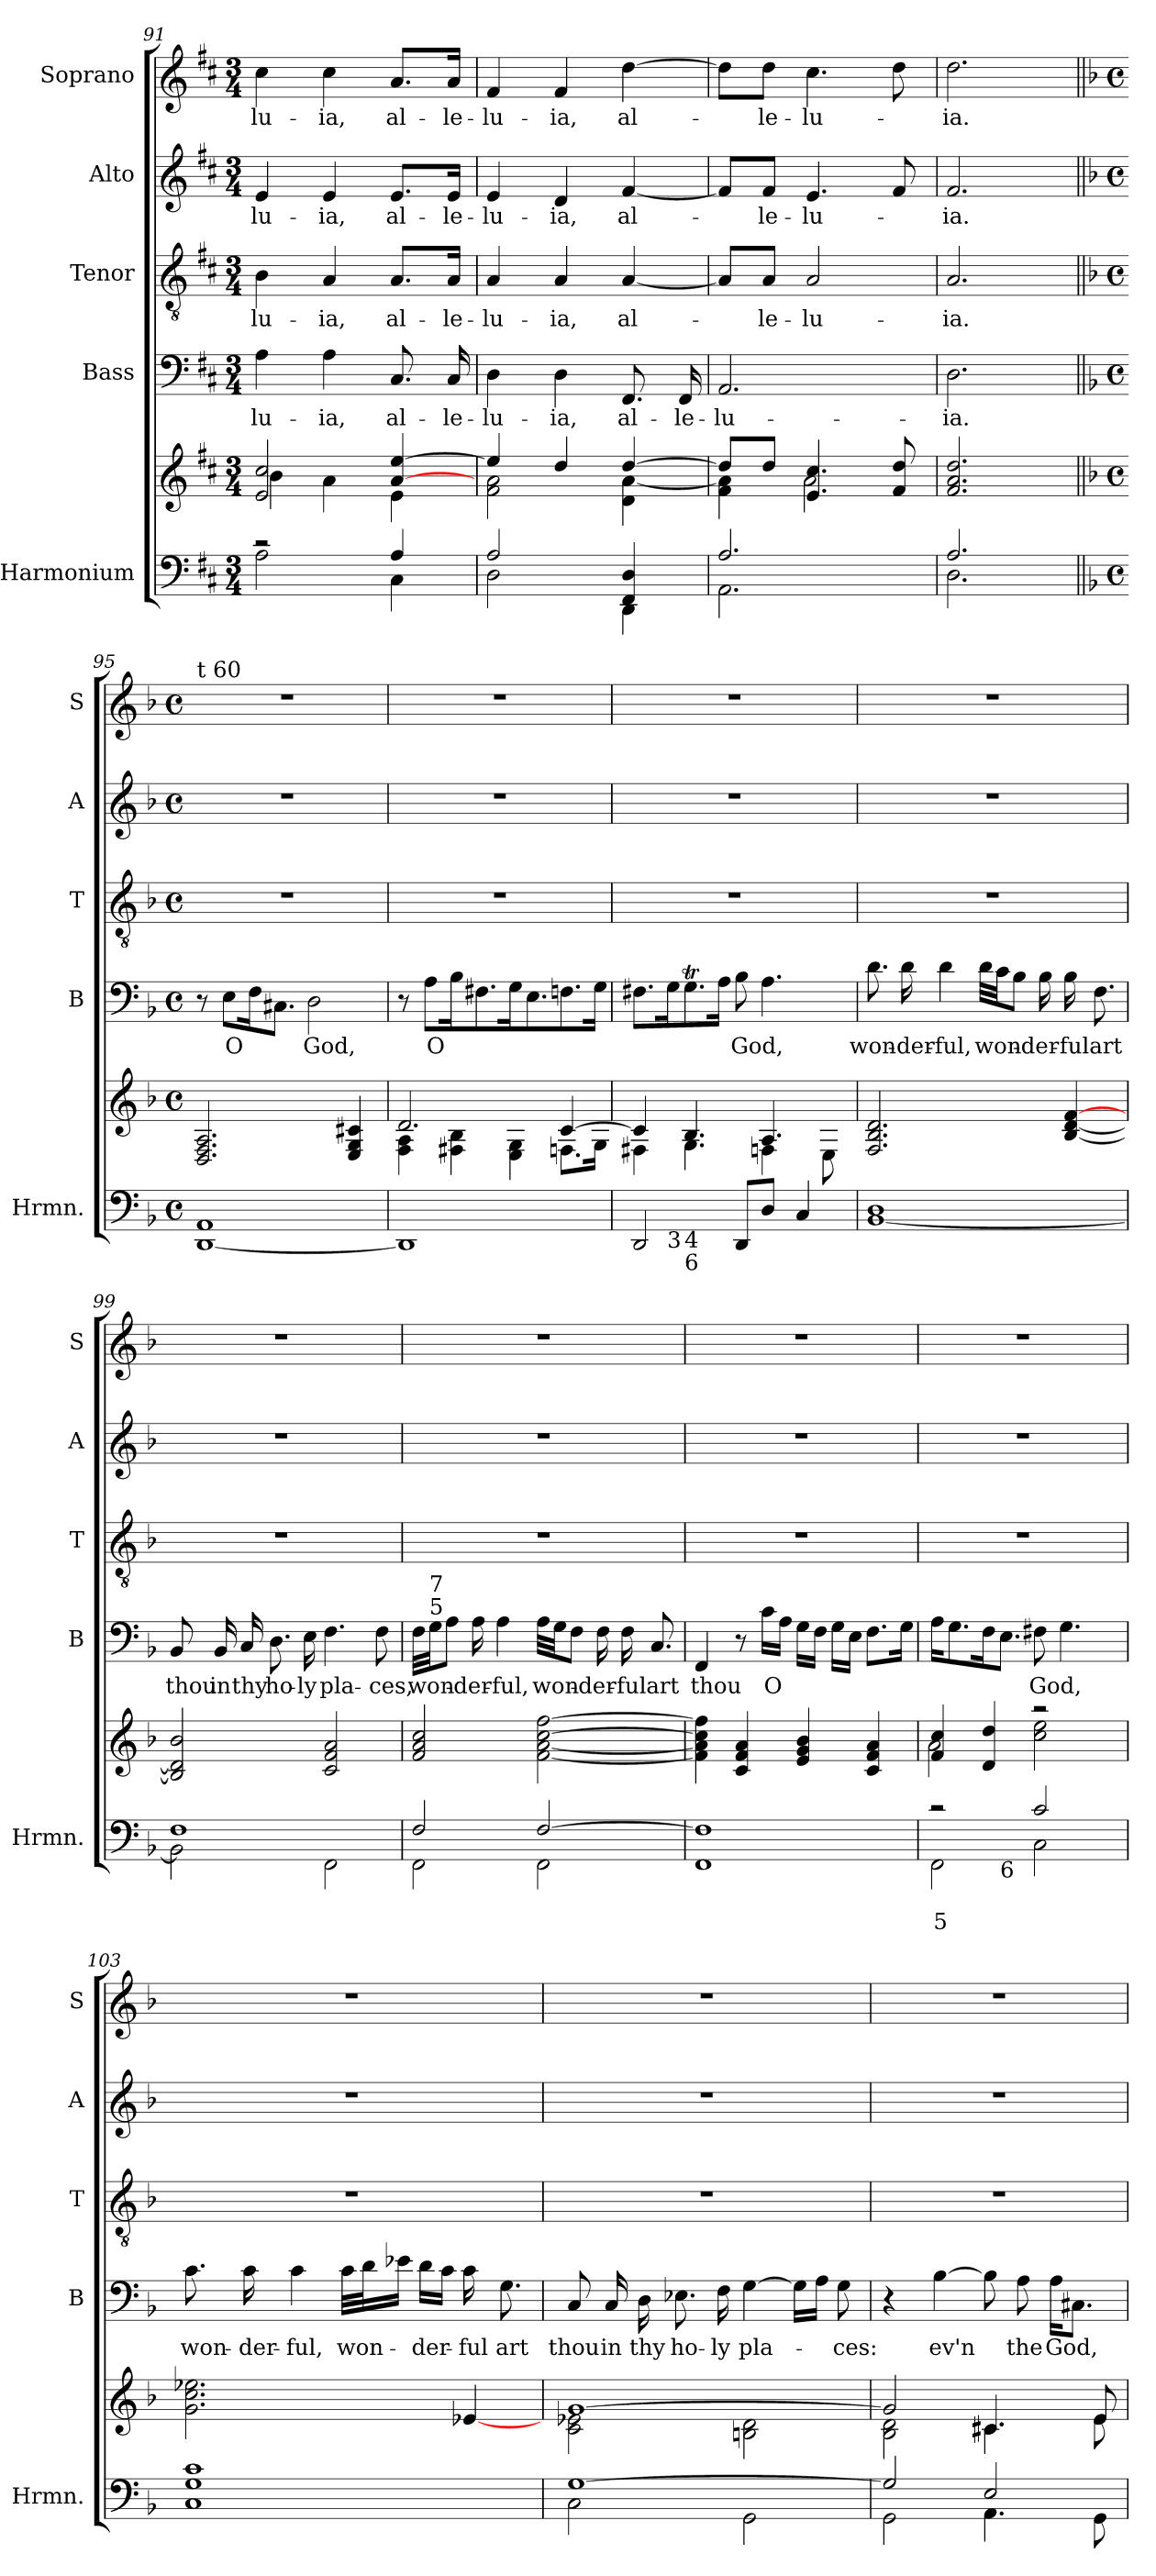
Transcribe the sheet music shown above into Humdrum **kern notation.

**kern	**text	**text	**kern	**kern	**text	**kern	**text	**kern	**text	**kern	**text
*part5	*part5	*part5	*part5	*part4	*part4	*part3	*part3	*part2	*part2	*part1	*part1
*staff6	*staff6	*staff6	*staff5	*staff4	*staff4	*staff3	*staff3	*staff2	*staff2	*staff1	*staff1
*I"Harmonium	*	*	*	*I"Bass	*	*I"Tenor	*	*I"Alto	*	*I"Soprano	*
*I'Hrmn.	*	*	*	*I'B	*	*I'T	*	*I'A	*	*I'S	*
*clefF4	*	*	*clefG2	*clefF4	*	*clefGv2	*	*clefG2	*	*clefG2	*
*k[f#c#]	*	*	*k[f#c#]	*k[f#c#]	*	*k[f#c#]	*	*k[f#c#]	*	*k[f#c#]	*
*D:	*	*	*D:	*D:	*	*D:	*	*D:	*	*D:	*
*M3/4	*	*	*M3/4	*M3/4	*	*M3/4	*	*M3/4	*	*M3/4	*
=91	=91	=91	=91	=91	=91	=91	=91	=91	=91	=91	=91
*^	*	*	*^	*	*	*	*	*	*	*	*
!	!	!	!	!	!	!	!LO:LY:b	!	!LO:LY:b	!	!LO:LY:b	!	!LO:LY:b
2rc	2A\	.	.	2e/ 2cc#/	4b\	4A\	-lu-	4B\	-lu-	4e/	-lu-	4cc#\	-lu-
!	!	!	!	!	!	!	!LO:LY:b	!	!LO:LY:b	!	!LO:LY:b	!	!LO:LY:b
.	.	.	.	.	4a\	4A\	-ia,	4A/	-ia,	4e/	-ia,	4cc#\	-ia,
!	!	!	!	!	!	!	!LO:LY:b	!	!LO:LY:b	!	!LO:LY:b	!	!LO:LY:b
4A/	4C#\	.	.	[>4a/ [>4ee/	4e\	8.C#/	al-	8.A/L	al-	8.e/L	al-	8.a/L	al-
!	!	!	!	!	!	!	!LO:LY:b	!	!LO:LY:b	!	!LO:LY:b	!	!LO:LY:b
.	.	.	.	.	.	16C#/	-le-	16A/Jk	-le-	16e/Jk	-le-	16a/Jk	-le-
!!LO:LB:g=z
=92	=92	=92	=92	=92	=92	=92	=92	=92	=92	=92	=92	=92	=92
!	!	!	!	!	!	!	!LO:LY:b	!	!LO:LY:b	!	!LO:LY:b	!	!LO:LY:b
2A/	2D\	.	.	4ee/]	2f#\ 2a\	4D\	-lu-	4A/	-lu-	4e/	-lu-	4f#/	-lu-
!	!	!	!	!	!	!	!LO:LY:b	!	!LO:LY:b	!	!LO:LY:b	!	!LO:LY:b
.	.	.	.	4dd/	.	4D\	-ia,	4A/	-ia,	4d/	-ia,	4f#/	-ia,
!	!	!	!	!	!	!	!LO:LY:b	!	!LO:LY:b	!	!LO:LY:b	!	!LO:LY:b
4FF#/ 4D/	4DD\	.	.	[>4dd/	4d\ [<4a\	8.FF#/	al-	[4A/	al-	[4f#/	al-	[4dd\	al-
!	!	!	!	!	!	!	!LO:LY:b	!	!	!	!	!	!
.	.	.	.	.	.	16FF#/	-le-	.	.	.	.	.	.
=93	=93	=93	=93	=93	=93	=93	=93	=93	=93	=93	=93	=93	=93
!	!	!	!	!	!	!	!LO:LY:b	!	!	!	!	!	!
2.A/	2.AA\	.	.	8dd/L]	4f#\ 4a\]	2.AA/	-lu-	8A/L]	.	8f#/L]	.	8dd\L]	.
!	!	!	!	!	!	!	!	!	!LO:LY:b	!	!LO:LY:b	!	!LO:LY:b
.	.	.	.	8dd/J	.	.	.	8A/J	-le-	8f#/J	-le-	8dd\J	-le-
!	!	!	!	!	!	!	!	!	!LO:LY:b	!	!LO:LY:b	!	!LO:LY:b
.	.	.	.	4.e/ 4.cc#/	2a\	.	.	2A/	-lu-	4.e/	-lu-	4.cc#\	-lu-
.	.	.	.	8f#/ 8dd/	.	.	.	.	.	8f#/	.	8dd\	.
*	*	*	*	*v	*v	*	*	*	*	*	*	*	*
=94	=94	=94	=94	=94	=94	=94	=94	=94	=94	=94	=94	=94
!	!	!	!	!	!	!LO:LY:b	!	!LO:LY:b	!	!LO:LY:b	!	!LO:LY:b
2.A/	2.D\	.	.	2.f#/ 2.a/ 2.dd/	2.D\	-ia.	2.A/	-ia.	2.f#/	-ia.	2.dd\	-ia.
=95||	=95||	=95||	=95||	=95||	=95||	=95||	=95||	=95||	=95||	=95||	=95||	=95||
*k[b-]	*	*	*	*k[b-]	*k[b-]	*	*k[b-]	*	*k[b-]	*	*k[b-]	*
*F:	*	*	*	*F:	*F:	*	*F:	*	*F:	*	*F:	*
*M4/4	*	*	*	*M4/4	*M4/4	*	*M4/4	*	*M4/4	*	*M4/4	*
*met(c)	*	*	*	*met(c)	*met(c)	*	*met(c)	*	*met(c)	*	*met(c)	*
!	!	!	!	!	!	!	!	!	!	!	!LO:TX:a:t=t 60	!
1AA	[<1DD	.	.	2.D/ 2.F/ 2.A/	8r	.	1r	.	1r	.	1r	.
!	!	!	!	!	!	!LO:LY:b	!	!	!	!	!	!
.	.	.	.	.	8E\L	O	.	.	.	.	.	.
.	.	.	.	.	16F\k	.	.	.	.	.	.	.
.	.	.	.	.	8.C#X\J	.	.	.	.	.	.	.
!	!	!	!	!	!	!LO:LY:b	!	!	!	!	!	!
.	.	.	.	.	2D\	God,	.	.	.	.	.	.
.	.	.	.	4E/ 4G/ 4c#X/	.	.	.	.	.	.	.	.
*v	*v	*	*	*	*	*	*	*	*	*	*	*
=96	=96	=96	=96	=96	=96	=96	=96	=96	=96	=96	=96
*	*	*	*^	*	*	*	*	*	*	*	*
1DD]	.	.	2.d/	4F\ 4A\	8r	.	1r	.	1r	.	1r	.
!	!	!	!	!	!	!LO:LY:b	!	!	!	!	!	!
.	.	.	.	.	8A\L	O	.	.	.	.	.	.
.	.	.	.	4F#X\ 4B-\	16B-\k	.	.	.	.	.	.	.
.	.	.	.	.	8.F#X\	.	.	.	.	.	.	.
.	.	.	.	4E\ 4G\	16G\k	.	.	.	.	.	.	.
.	.	.	.	.	8.E\	.	.	.	.	.	.	.
.	.	.	[>4c/	8.Fn\L	8.Fn\	.	.	.	.	.	.	.
.	.	.	.	16G\Jk	16G\Jk	.	.	.	.	.	.	.
!!LO:PB:g=z
=97	=97	=97	=97	=97	=97	=97	=97	=97	=97	=97	=97	=97
*^	*	*	*	*	*	*	*	*	*	*	*	*
*	*^	*	*	*	*	*	*	*	*	*	*	*	*
2DD/	8.ryy	4ryy	.	.	4c/]	4F#X\	8.F#X\L	.	1r	.	1r	.	1r	.
!	!LO:TX:b:t=3	!	!	!	!	!	!	!	!	!	!	!	!	!
.	2ryy	.	.	.	.	.	16G\k	.	.	.	.	.	.	.
!	!	!LO:TX:b:t=4	!	!	!	!	!	!	!	!	!	!	!	!
!	!	!LO:TX:b:t=6	!	!	!	!	!	!	!	!	!	!	!	!
.	.	2.ryy	.	.	4.B-/	4.G\	8.GT\	.	.	.	.	.	.	.
.	.	.	.	.	.	.	16A\Jk	.	.	.	.	.	.	.
!	!	!	!	!	!	!	!	!LO:LY:b	!	!	!	!	!	!
8DD/L	.	.	.	.	.	.	8B-\	God,	.	.	.	.	.	.
8D/J	.	.	.	.	4.A/	4Fn\	4.A\	.	.	.	.	.	.	.
.	4ryy	.	.	.	.	.	.	.	.	.	.	.	.	.
4C/	.	.	.	.	.	.	.	.	.	.	.	.	.	.
.	.	.	.	.	.	8E\	.	.	.	.	.	.	.	.
.	16ryy	.	.	.	.	.	.	.	.	.	.	.	.	.
=98	=98	=98	=98	=98	=98	=98	=98	=98	=98	=98	=98	=98	=98	=98
!	!	!	!	!	!	!	!	!LO:LY:b	!	!	!	!	!	!
*	*v	*v	*	*	*	*	*	*	*	*	*	*	*	*
*	*	*	*	*v	*v	*	*	*	*	*	*	*	*
1D	[<1BB-	.	.	2.F/ 2.B-/ 2.d/	8.d\	won-	1r	.	1r	.	1r	.
!	!	!	!	!	!	!LO:LY:b	!	!	!	!	!	!
.	.	.	.	.	16d\	-der-	.	.	.	.	.	.
!	!	!	!	!	!	!LO:LY:b	!	!	!	!	!	!
.	.	.	.	.	4d\	-ful,	.	.	.	.	.	.
!	!	!	!	!	!	!LO:LY:b	!	!	!	!	!	!
.	.	.	.	.	32d\LLL	won-	.	.	.	.	.	.
.	.	.	.	.	32c\JJ	.	.	.	.	.	.	.
.	.	.	.	.	8B-\J	.	.	.	.	.	.	.
!	!	!	!	!	!	!LO:LY:b	!	!	!	!	!	!
.	.	.	.	.	16B-\	-der-	.	.	.	.	.	.
!	!	!	!	!	!	!LO:LY:b	!	!	!	!	!	!
.	.	.	.	[4B-/ [4d/ [4f/	16B-\	-ful	.	.	.	.	.	.
!	!	!	!	!	!	!LO:LY:b	!	!	!	!	!	!
.	.	.	.	.	8.F\	art	.	.	.	.	.	.
=99	=99	=99	=99	=99	=99	=99	=99	=99	=99	=99	=99	=99
!	!	!	!	!	!	!LO:LY:b	!	!	!	!	!	!
1F	2BB-\]	.	.	2B-/] 2d/] 2b-/	8BB-/	thou	1r	.	1r	.	1r	.
!	!	!	!	!	!	!LO:LY:b	!	!	!	!	!	!
.	.	.	.	.	16BB-/	in	.	.	.	.	.	.
!	!	!	!	!	!	!LO:LY:b	!	!	!	!	!	!
.	.	.	.	.	16C/	thy	.	.	.	.	.	.
!	!	!	!	!	!	!LO:LY:b	!	!	!	!	!	!
.	.	.	.	.	8.D\	ho-	.	.	.	.	.	.
!	!	!	!	!	!	!LO:LY:b	!	!	!	!	!	!
.	.	.	.	.	16E\	-ly	.	.	.	.	.	.
!	!	!	!	!	!	!LO:LY:b	!	!	!	!	!	!
.	2FF\	.	.	2c/ 2f/ 2a/	4.F\	pla-	.	.	.	.	.	.
!	!	!	!	!	!	!LO:LY:b	!	!	!	!	!	!
.	.	.	.	.	8F\	-ces,	.	.	.	.	.	.
!!LO:LB:g=z
=100	=100	=100	=100	=100	=100	=100	=100	=100	=100	=100	=100	=100
!	!	!	!	!	!	!LO:LY:b	!	!	!	!	!	!
2F/	2FF\	.	.	2f/ 2a/ 2cc/	32F\LLL	won-	1r	.	1r	.	1r	.
!	!	!	!	!	!LO:TX:a:t=5	!	!	!	!	!	!	!
!	!	!	!	!	!LO:TX:a:t=7	!	!	!	!	!	!	!
.	.	.	.	.	32G\JJ	.	.	.	.	.	.	.
.	.	.	.	.	8A\J	.	.	.	.	.	.	.
!	!	!	!	!	!	!LO:LY:b	!	!	!	!	!	!
.	.	.	.	.	16A\	-der-	.	.	.	.	.	.
!	!	!	!	!	!	!LO:LY:b	!	!	!	!	!	!
.	.	.	.	.	4A\	-ful,	.	.	.	.	.	.
!	!	!	!	!	!	!LO:LY:b	!	!	!	!	!	!
[>2F/	2FF\	.	.	[2f\ [2a\ [2cc\ [2ff\	32A\LLL	won-	.	.	.	.	.	.
.	.	.	.	.	32G\JJ	.	.	.	.	.	.	.
.	.	.	.	.	8F\J	.	.	.	.	.	.	.
!	!	!	!	!	!	!LO:LY:b	!	!	!	!	!	!
.	.	.	.	.	16F\	-der-	.	.	.	.	.	.
!	!	!	!	!	!	!LO:LY:b	!	!	!	!	!	!
.	.	.	.	.	16F\	-ful	.	.	.	.	.	.
!	!	!	!	!	!	!LO:LY:b	!	!	!	!	!	!
.	.	.	.	.	8.C/	art	.	.	.	.	.	.
=101	=101	=101	=101	=101	=101	=101	=101	=101	=101	=101	=101	=101
!	!	!	!	!	!	!LO:LY:b	!	!	!	!	!	!
1F]	1FF	.	.	4f\] 4a\] 4cc\] 4ff\]	4FF/	thou	1r	.	1r	.	1r	.
.	.	.	.	4c/ 4f/ 4a/	8r	.	.	.	.	.	.	.
!	!	!	!	!	!	!LO:LY:b	!	!	!	!	!	!
.	.	.	.	.	16c\LL	O	.	.	.	.	.	.
.	.	.	.	.	16A\JJ	.	.	.	.	.	.	.
.	.	.	.	4e/ 4g/ 4b-/	16G\LL	.	.	.	.	.	.	.
.	.	.	.	.	16F\JJ	.	.	.	.	.	.	.
.	.	.	.	.	16G\LL	.	.	.	.	.	.	.
.	.	.	.	.	16E\JJ	.	.	.	.	.	.	.
.	.	.	.	4c/ 4f/ 4a/	8.F\L	.	.	.	.	.	.	.
.	.	.	.	.	16G\Jk	.	.	.	.	.	.	.
=102	=102	=102	=102	=102	=102	=102	=102	=102	=102	=102	=102	=102
!	!	!	!LO:LY:b	!	!	!	!	!	!	!	!	!
*	*^	*	*	*^	*	*	*	*	*	*	*	*
2rc	2FF\	4ryy	.	5	4f/ 4cc/	2a\	16A\KL	.	1r	.	1r	.	1r	.
.	.	.	.	.	.	.	8.G\	.	.	.	.	.	.	.
.	.	16ryy	.	.	4d/ 4dd/	.	16F\k	.	.	.	.	.	.	.
!	!	!LO:TX:b:t=6	!	!	!	!	!	!	!	!	!	!	!	!
.	.	2ryy	.	.	.	.	8.E\J	.	.	.	.	.	.	.
!	!	!	!	!	!	!	!	!LO:LY:b	!	!	!	!	!	!
2c/	2C\	.	.	.	2raa	2cc\ 2ee\	8F#X\	God,	.	.	.	.	.	.
.	.	.	.	.	.	.	4.G\	.	.	.	.	.	.	.
.	.	8.ryy	.	.	.	.	.	.	.	.	.	.	.	.
!!LO:LB:g=z
=103	=103	=103	=103	=103	=103	=103	=103	=103	=103	=103	=103	=103	=103	=103
!	!	!	!	!	!	!	!	!LO:LY:b	!	!	!	!	!	!
*	*v	*v	*	*	*	*	*	*	*	*	*	*	*	*
*	*	*	*	*v	*v	*	*	*	*	*	*	*	*
1G 1c	1C	.	.	2.g\ 2.cc\ 2.ee-X\	8.c\	won-	1r	.	1r	.	1r	.
!	!	!	!	!	!	!LO:LY:b	!	!	!	!	!	!
.	.	.	.	.	16c\	-der-	.	.	.	.	.	.
!	!	!	!	!	!	!LO:LY:b	!	!	!	!	!	!
.	.	.	.	.	4c\	-ful,	.	.	.	.	.	.
!	!	!	!	!	!	!LO:LY:b	!	!	!	!	!	!
.	.	.	.	.	32c\LLL	won-	.	.	.	.	.	.
.	.	.	.	.	32d\J	.	.	.	.	.	.	.
.	.	.	.	.	16e-X\JJ	.	.	.	.	.	.	.
!	!	!	!	!	!	!LO:LY:b	!	!	!	!	!	!
.	.	.	.	.	16d\LL	-der-	.	.	.	.	.	.
.	.	.	.	.	16c\JJ	.	.	.	.	.	.	.
!	!	!	!	!	!	!LO:LY:b	!	!	!	!	!	!
.	.	.	.	[4e-X/	16c\	-ful	.	.	.	.	.	.
!	!	!	!	!	!	!LO:LY:b	!	!	!	!	!	!
.	.	.	.	.	8.G\	art	.	.	.	.	.	.
=104	=104	=104	=104	=104	=104	=104	=104	=104	=104	=104	=104	=104
*	*	*	*	*^	*	*	*	*	*	*	*	*
!	!	!	!	!	!	!	!LO:LY:b	!	!	!	!	!	!
[>1G	2C\	.	.	[>1g	2c\ 2e-X\	8C/	thou	1r	.	1r	.	1r	.
!	!	!	!	!	!	!	!LO:LY:b	!	!	!	!	!	!
.	.	.	.	.	.	16C/	in	.	.	.	.	.	.
!	!	!	!	!	!	!	!LO:LY:b	!	!	!	!	!	!
.	.	.	.	.	.	16D\	thy	.	.	.	.	.	.
!	!	!	!	!	!	!	!LO:LY:b	!	!	!	!	!	!
.	.	.	.	.	.	8.E-X\	ho-	.	.	.	.	.	.
!	!	!	!	!	!	!	!LO:LY:b	!	!	!	!	!	!
.	.	.	.	.	.	16F\	-ly	.	.	.	.	.	.
!	!	!	!	!	!	!	!LO:LY:b	!	!	!	!	!	!
.	2GG\	.	.	.	2Bn\ 2d\	[4G\	pla-	.	.	.	.	.	.
.	.	.	.	.	.	16G\LL]	.	.	.	.	.	.	.
.	.	.	.	.	.	16A\JJ	.	.	.	.	.	.	.
!	!	!	!	!	!	!	!LO:LY:b	!	!	!	!	!	!
.	.	.	.	.	.	8G\	-ces:	.	.	.	.	.	.
=105	=105	=105	=105	=105	=105	=105	=105	=105	=105	=105	=105	=105	=105
2G/]	2GG\	.	.	2g/]	2B-\ 2d\	4r	.	1r	.	1r	.	1r	.
!	!	!	!	!	!	!	!LO:LY:b	!	!	!	!	!	!
.	.	.	.	.	.	[4B-\	ev'n	.	.	.	.	.	.
2E/	4.AA\	.	.	4.c#X/	4.c#X\	8B-\]	.	.	.	.	.	.	.
!	!	!	!	!	!	!	!LO:LY:b	!	!	!	!	!	!
.	.	.	.	.	.	8A\	the	.	.	.	.	.	.
!	!	!	!	!	!	!	!LO:LY:b	!	!	!	!	!	!
.	.	.	.	.	.	16A\KL	God,	.	.	.	.	.	.
.	.	.	.	.	.	8.C#X\J	.	.	.	.	.	.	.
.	8GG\	.	.	8e/	8e\	.	.	.	.	.	.	.	.
*v	*v	*	*	*	*	*	*	*	*	*	*	*	*
*	*	*	*v	*v	*	*	*	*	*	*	*	*
=	=	=	=	=	=	=	=	=	=	=	=
*-	*-	*-	*-	*-	*-	*-	*-	*-	*-	*-	*-
